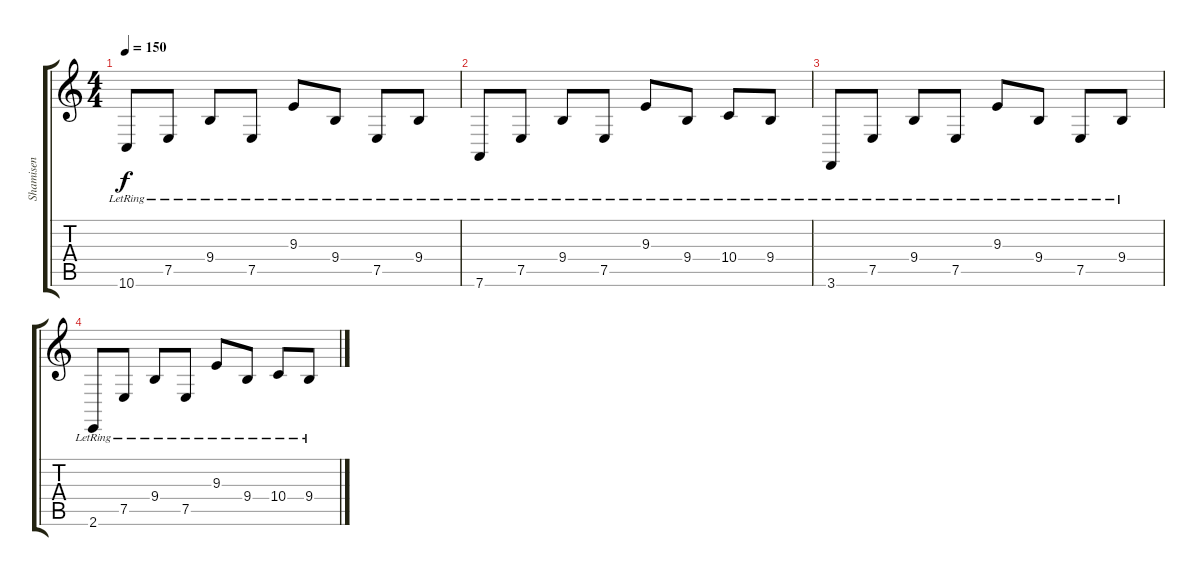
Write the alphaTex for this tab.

\track ("Shamisen" "Shamisen") {instrument shamisen}
\staff {score tabs}
\tuning (E4 B3 G3 D3 A2 D2) {hide}
\ts (4 4)
\tempo 150
\clef g2
\ks c
10.6{lr}.8{dy f} 7.5{lr}.8 9.4{lr}.8 7.5{lr}.8 9.3{lr}.8 9.4{lr}.8 7.5{lr}.8 9.4{lr}.8 |
7.6{lr}.8 7.5{lr}.8 9.4{lr}.8 7.5{lr}.8 9.3{lr}.8 9.4{lr}.8 10.4{lr}.8 9.4{lr}.8 |
3.6{lr}.8 7.5{lr}.8 9.4{lr}.8 7.5{lr}.8 9.3{lr}.8 9.4{lr}.8 7.5{lr}.8 9.4{lr}.8 |
2.6{lr}.8 7.5{lr}.8 9.4{lr}.8 7.5{lr}.8 9.3{lr}.8 9.4{lr}.8 10.4{lr}.8 9.4{lr}.8
